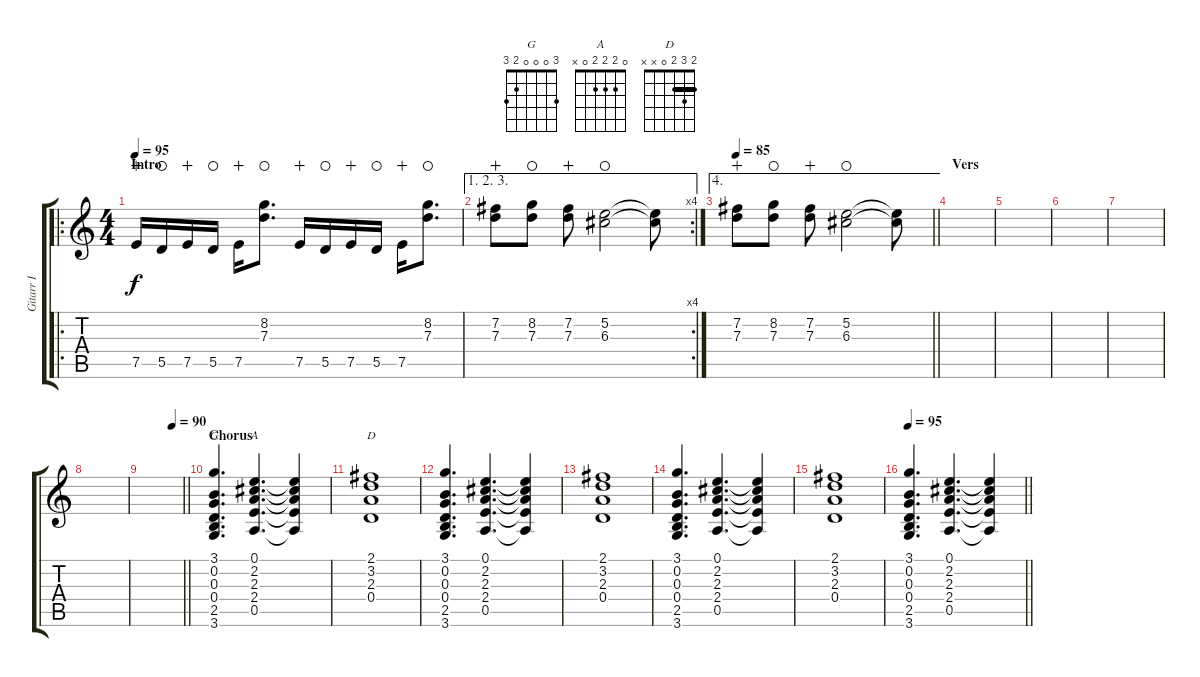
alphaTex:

\track ("Gitarr I" "Gitarr I") {instrument distortionguitar}
\staff {score tabs}
\tuning (E4 B3 G3 D3 A2 E2) {hide}
\chord ("G" 3 0 0 0 2 3)
\chord ("A" 0 2 2 2 0 x)
\chord ("D" 2 3 2 0 x x) {barre 2}
\ro
\ts (4 4)
\section ("" "Intro")
\tempo 95
\clef g2
\ks c
7.5.16{dy f instrument distortionguitar wahc} 5.5.16{waho} 7.5.16{wahc} 5.5.16{waho} 7.5.16{wahc} (8.2 7.3).8{d waho} 7.5.16{wahc} 5.5.16{waho} 7.5.16{wahc} 5.5.16{waho} 7.5.16{wahc} (8.2 7.3).8{d waho} |
\ae (1 2 3)
\rc 4
(7.2 7.3).8{wahc} (8.2 7.3).8{waho} (7.2 7.3).8{wahc} (5.2 6.3).2{waho} (5.2{t} 6.3{t}).8 |
\ae 4
\tempo 85
\barLineRight lightlight
(7.2 7.3).8{wahc} (8.2 7.3).8{waho} (7.2 7.3).8{wahc} (5.2 6.3).2{waho} (5.2{t} 6.3{t}).8 |
\section ("" "Vers")
|
|
|
|
|
\tempo (90 0.75)
\barLineRight lightlight
|
\section ("" "Chorus")
(3.1 0.2 0.3 0.4 2.5 3.6).4{d ch "G"} (0.1 2.2 2.3 2.4 0.5).4{d ch "A"} (0.1{t} 2.2{t} 2.3{t} 2.4{t} 0.5{t}).4 |
(2.1 3.2 2.3 0.4).1{ch "D"} |
(3.1 0.2 0.3 0.4 2.5 3.6).4{d} (0.1 2.2 2.3 2.4 0.5).4{d} (0.1{t} 2.2{t} 2.3{t} 2.4{t} 0.5{t}).4 |
(2.1 3.2 2.3 0.4).1 |
(3.1 0.2 0.3 0.4 2.5 3.6).4{d} (0.1 2.2 2.3 2.4 0.5).4{d} (0.1{t} 2.2{t} 2.3{t} 2.4{t} 0.5{t}).4 |
(2.1 3.2 2.3 0.4).1 |
\tempo 95
\barLineRight lightlight
(3.1 0.2 0.3 0.4 2.5 3.6).4{d} (0.1 2.2 2.3 2.4 0.5).4{d} (0.1{t} 2.2{t} 2.3{t} 2.4{t} 0.5{t}).4
